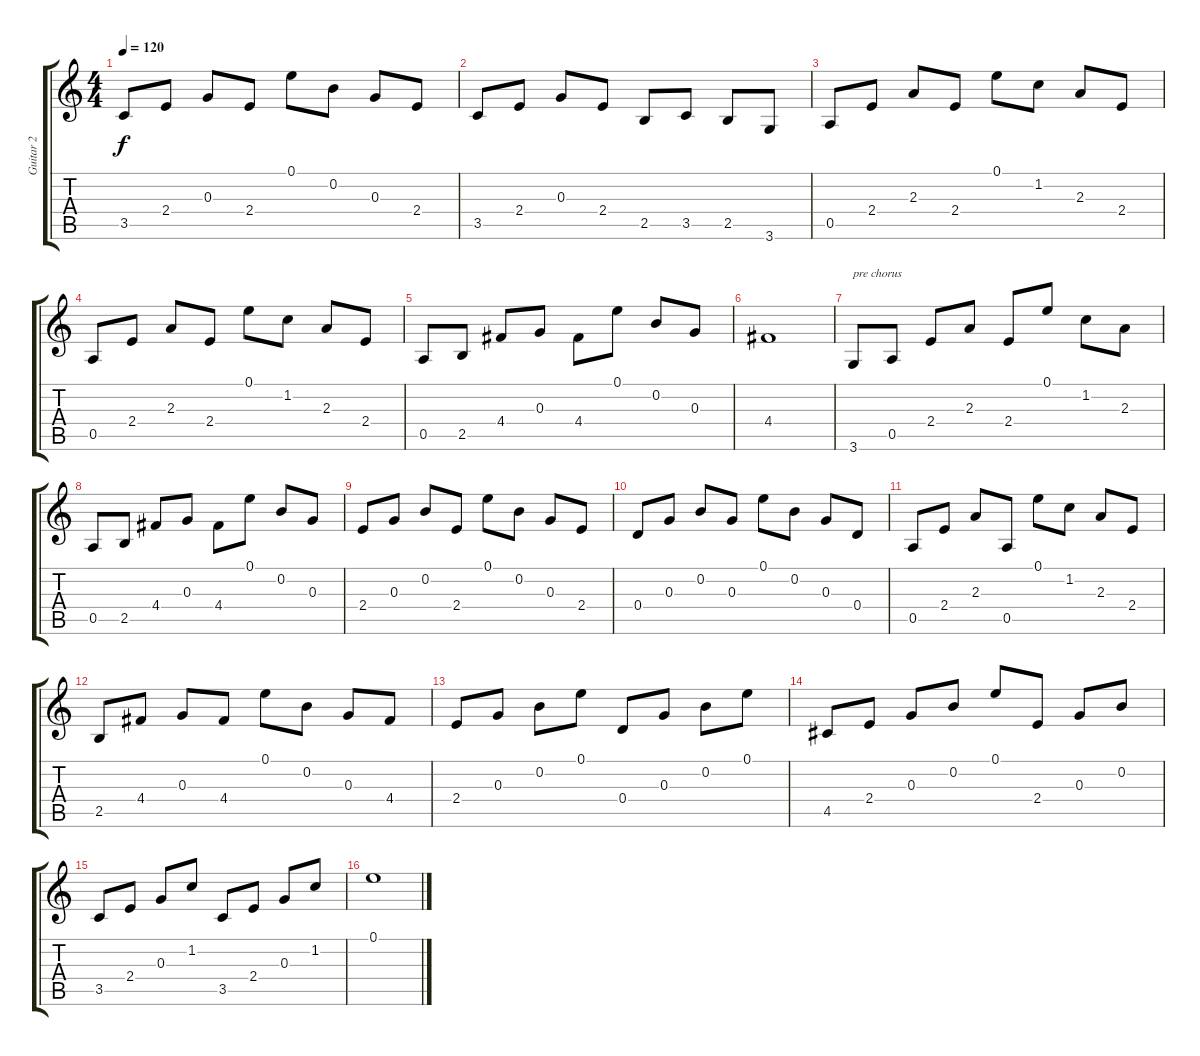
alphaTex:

\track ("Guitar 2" "Guitar 2") {instrument electricguitarclean}
\staff {score tabs}
\tuning (E4 B3 G3 D3 A2 E2) {hide}
\ts (4 4)
\tempo 120
\clef g2
\ks c
3.5.8{dy f} 2.4.8 0.3.8 2.4.8 0.1.8 0.2.8 0.3.8 2.4.8 |
3.5.8 2.4.8 0.3.8 2.4.8 2.5.8 3.5.8 2.5.8 3.6.8 |
0.5.8 2.4.8 2.3.8 2.4.8 0.1.8 1.2.8 2.3.8 2.4.8 |
0.5.8 2.4.8 2.3.8 2.4.8 0.1.8 1.2.8 2.3.8 2.4.8 |
0.5.8 2.5.8 4.4.8 0.3.8 4.4.8 0.1.8 0.2.8 0.3.8 |
4.4.1 |
3.6.8{txt "pre chorus"} 0.5.8 2.4.8 2.3.8 2.4.8 0.1.8 1.2.8 2.3.8 |
0.5.8 2.5.8 4.4.8 0.3.8 4.4.8 0.1.8 0.2.8 0.3.8 |
2.4.8 0.3.8 0.2.8 2.4.8 0.1.8 0.2.8 0.3.8 2.4.8 |
0.4.8 0.3.8 0.2.8 0.3.8 0.1.8 0.2.8 0.3.8 0.4.8 |
0.5.8 2.4.8 2.3.8 0.5.8 0.1.8 1.2.8 2.3.8 2.4.8 |
2.5.8 4.4.8 0.3.8 4.4.8 0.1.8 0.2.8 0.3.8 4.4.8 |
2.4.8 0.3.8 0.2.8 0.1.8 0.4.8 0.3.8 0.2.8 0.1.8 |
4.5.8 2.4.8 0.3.8 0.2.8 0.1.8 2.4.8 0.3.8 0.2.8 |
3.5.8 2.4.8 0.3.8 1.2.8 3.5.8 2.4.8 0.3.8 1.2.8 |
0.1.1
